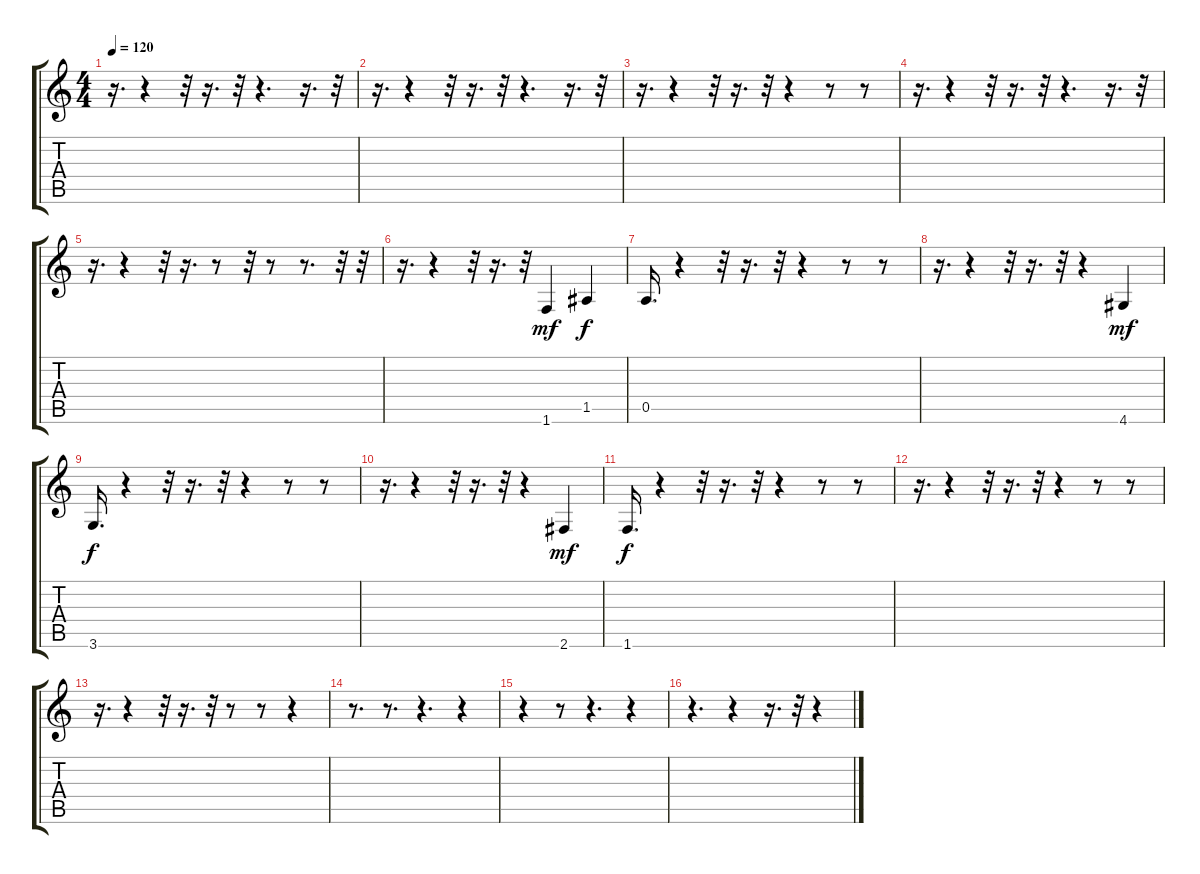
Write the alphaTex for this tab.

\track "" {instrument electricbassfinger}
\staff {score tabs}
\tuning (E4 B3 G3 D3 A2 E2) {hide}
\ts (4 4)
\tempo 120
\clef g2
\ks c
r.16{d dy mf} r.4 r.32 r.16{d} r.32 r.4{d} r.16{d} r.32 |
r.16{d} r.4 r.32 r.16{d} r.32 r.4{d} r.16{d} r.32 |
r.16{d} r.4 r.32 r.16{d} r.32 r.4 r.8 r.8 |
r.16{d} r.4 r.32 r.16{d} r.32 r.4{d} r.16{d} r.32 |
r.16{d} r.4 r.32 r.16{d} r.8 r.32 r.8 r.8{d} r.32 r.32 |
r.16{d} r.4 r.32 r.16{d} r.32 1.6.4 1.5.4{dy f} |
0.5.16{d} r.4 r.32 r.16{d} r.32 r.4 r.8 r.8 |
r.16{d} r.4 r.32 r.16{d} r.32 r.4 4.6.4{dy mf} |
3.6.16{d dy f} r.4 r.32 r.16{d} r.32 r.4 r.8 r.8 |
r.16{d} r.4 r.32 r.16{d} r.32 r.4 2.6.4{dy mf} |
1.6.16{d dy f} r.4 r.32 r.16{d} r.32 r.4 r.8 r.8 |
r.16{d} r.4 r.32 r.16{d} r.32 r.4 r.8 r.8 |
r.16{d} r.4 r.32 r.16{d} r.32 r.8 r.8 r.4 |
r.8{d} r.8{d} r.4{d} r.4 |
r.4 r.8 r.4{d} r.4 |
r.4{d} r.4 r.16{d} r.32 r.4
